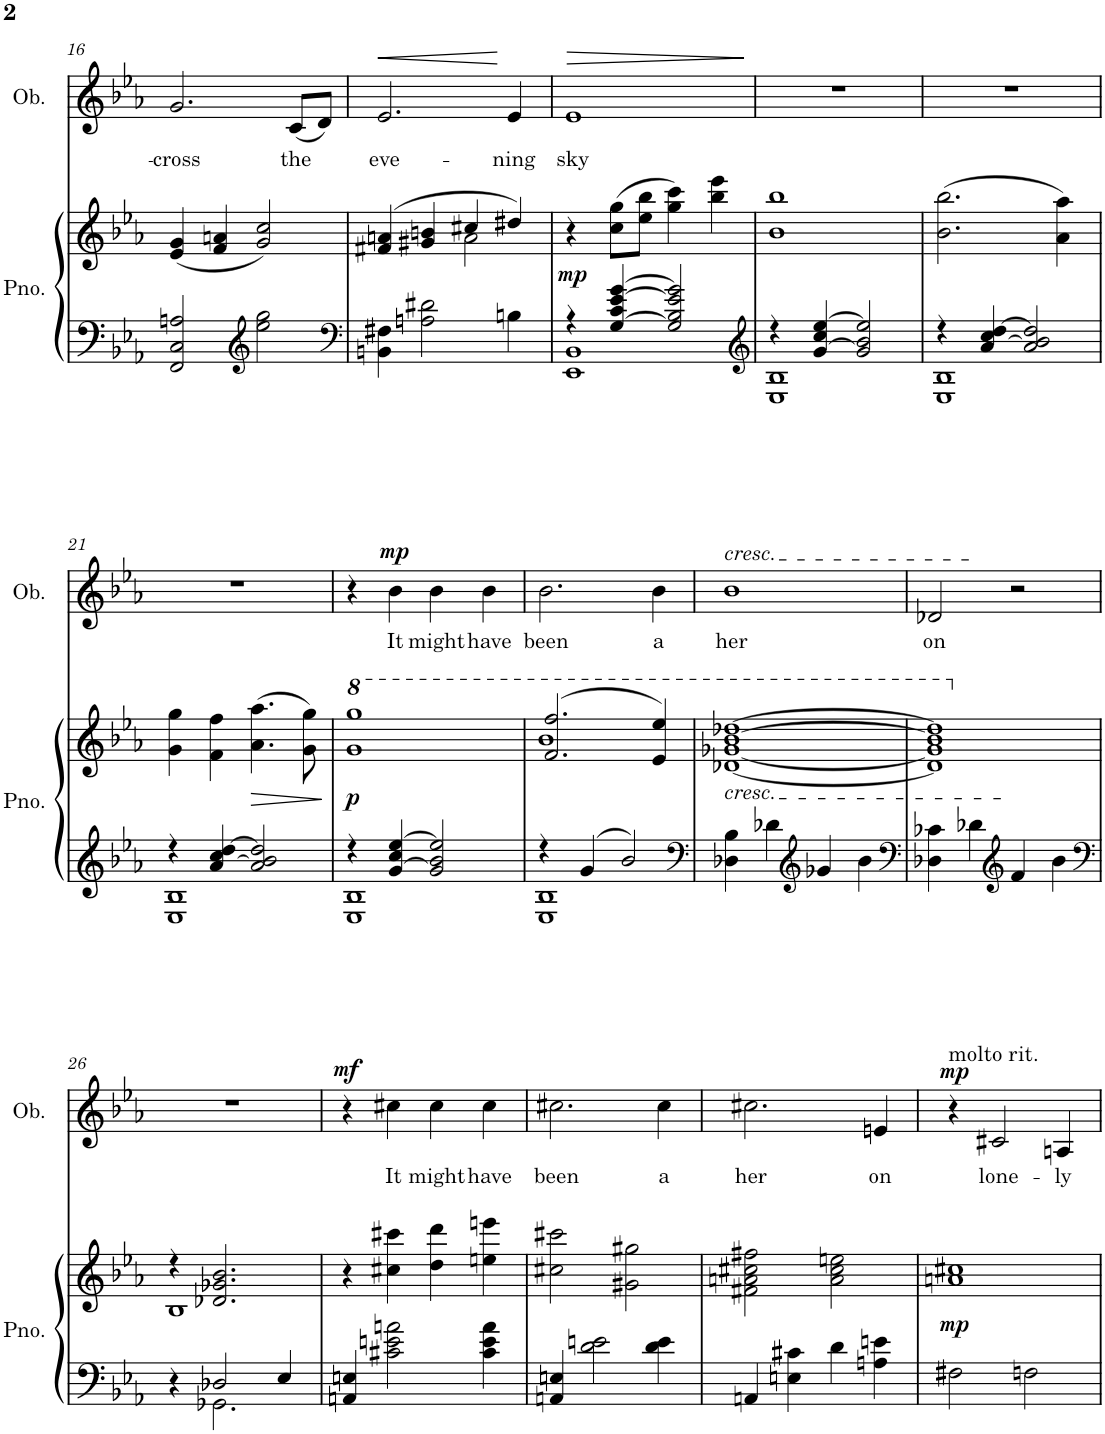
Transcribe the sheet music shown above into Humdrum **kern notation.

**kern	**kern	**dynam	**kern	**text	**dynam
*part2	*part2	*part2	*part1	*part1	*part1
*staff3	*staff2	*staff2/3	*staff1	*staff1	*staff1
*I"Piano	*	*	*I"Oboe	*	*
*I'Pno.	*	*	*I'Ob.	*	*
!!LO:PB:g=z
*clefF4	*clefG2	*	*clefG2	*	*
*k[b-e-a-]	*k[b-e-a-]	*	*k[b-e-a-]	*	*
*M4/4	*M4/4	*	*M4/4	*	*
=16	=16	=16	=16	=16	=16
!	!	!	!	!LO:LY:b	!
2FF/ 2C/ 2An/	(4e-/ 4g/	.	2.g/	-cross	.
.	4f/ 4an/	.	.	.	.
*clefG2	*	*	*	*	*
2ee-\ 2gg\	2g/ 2cc/)	.	.	.	.
!	!	!	!	!LO:LY:b	!
.	.	.	(8c/L	the	.
.	.	.	8d/J)	.	.
=17	=17	=17	=17	=17	=17
*clefF4	*	*	*	*	*
*	*^	*	*	*	*
!	!	!	!	!	!LO:LY:b	!LO:HP:b
4BBn\ 4F#X\	(4f#X/ 4an/	2ryy	.	2.e-/	eve-	<
2An\ 2d#X\	4g#X/ 4bn/	.	.	.	.	.
.	4cc#X/	2a\	.	.	.	.
!	!	!	!	!	!LO:LY:b	!
4Bn\	4dd#X/)	.	.	4e-/	-ning	[
*	*v	*v	*	*	*	*
=18	=18	=18	=18	=18	=18
*^	*	*	*	*	*
!	!	!	!LO:DY:b	!	!LO:LY:b	!LO:HP:b
4r	1EE- 1BB-	4r	mp	1e-	sky	>
[4G/ 4c/ [4e-/ [4g/	.	(8cc\ 8gg\L	.	.	.	.
.	.	8ee-\ 8bb-\J	.	.	.	.
2G/] 2B-/ 2e-/] 2g/]	.	4gg\ 4ccc\)	.	.	.	.
.	.	4bb-\ 4eee-\	.	.	.	.
*v	*v	*	*	*	*	*
.	.	.	.	.	]
=19	=19	=19	=19	=19	=19
*clefG2	*	*	*	*	*
*^	*	*	*	*	*
4r	1E- 1B-	1b- 1bb-	.	1r	.	.
[4g/ 4cc/ [4ee-/	.	.	.	.	.	.
2g/] 2b-/ 2ee-/]	.	.	.	.	.	.
=20	=20	=20	=20	=20	=20	=20
4r	1E- 1B-	(2.b-\ 2.bb-\	.	1r	.	.
[4a-/ 4cc/ [4dd/	.	.	.	.	.	.
2a-/] 2b-/ 2dd/]	.	.	.	.	.	.
.	.	4a-\ 4aa-\)	.	.	.	.
!!LO:LB:g=z
=21	=21	=21	=21	=21	=21	=21
4r	1E- 1B-	4g\ 4gg\	.	1r	.	.
[4a-/ 4cc/ [4dd/	.	4f\ 4ff\	.	.	.	.
2a-/] 2b-/ 2dd/]	.	(4.a-\ 4.aa-\	.	.	.	.
.	.	8g\ 8gg\)	.	.	.	.
=22	=22	=22	=22	=22	=22	=22
*	*	*8va	*	*	*	*
!	!	!	!LO:DY:b	!	!	!
4r	1E- 1B-	1gg 1ggg	p	4r	.	.
!	!	!	!	!	!LO:LY:b	!LO:DY:a
[4g/ 4cc/ [4ee-/	.	.	.	4b-\	It	mp
!	!	!	!	!	!LO:LY:b	!
2g/] 2b-/ 2ee-/]	.	.	.	4b-\	might	.
!	!	!	!	!	!LO:LY:b	!
.	.	.	.	4b-\	have	.
=23	=23	=23	=23	=23	=23	=23
*	*	*^	*	*	*	*
!	!	!	!	!	!	!LO:LY:b	!
4r	1E- 1B-	(2.ff/ 2.fff/	1bb-	.	2.b-\	been	.
4g/	.	.	.	.	.	.	.
2b-/	.	.	.	.	.	.	.
!	!	!	!	!	!	!LO:LY:b	!
.	.	4ee-/ 4eee-/)	.	.	4b-\	a	.
*v	*v	*	*	*	*	*	*
*	*v	*v	*	*	*	*
=24	=24	=24	=24	=24	=24
*clefF4	*	*	*	*	*
!	!	!	!LO:TX:a:i:t=cresc.	!	!
!	!LO:TX:b:i:t=cresc.	!	!	!	!
!	!	!	!	!LO:LY:b	!
4D-X\ 4B-\	[1dd-X [1gg-X [1bb- [1ddd-X	.	1b-	her	.
4d-X\	.	.	.	.	.
*clefG2	*	*	*	*	*
4g-X/	.	.	.	.	.
4b-\	.	.	.	.	.
=25	=25	=25	=25	=25	=25
*clefF4	*	*	*	*	*
!	!	!	!	!LO:LY:b	!
4D-X\ 4c-X\	1dd-] 1gg-] 1bb-] 1ddd-]	.	2d-X/	on	.
4d-X\	.	.	.	.	.
*clefG2	*	*	*	*	*
4f/	.	.	2r	.	.
4b-\	.	.	.	.	.
!!LO:LB:g=z
=26	=26	=26	=26	=26	=26
*clefF4	*	*	*	*	*
*^	*	*	*	*	*
*	*	*X8va	*	*	*	*
*	*	*^	*	*	*	*
4r	4ryy	4r	1B-	.	1r	.	.
2D-X/	2.GG-X\	2.d-X/ 2.g-X/ 2.b-/	.	.	.	.	.
4E-/	.	.	.	.	.	.	.
*v	*v	*	*	*	*	*	*
*	*v	*v	*	*	*	*
=27	=27	=27	=27	=27	=27
!	!	!	!	!	!LO:DY:a
4AAn/ 4En/	4r	.	4r	.	mf
!	!	!	!	!LO:LY:b	!
2c#X\ 2en\ 2an\	4cc#X\ 4ccc#X\	.	4cc#X\	It	.
!	!	!	!	!LO:LY:b	!
.	4dd\ 4ddd\	.	4cc#\	might	.
!	!	!	!	!LO:LY:b	!
4c#\ 4e\ 4a\	4een\ 4eeen\	.	4cc#\	have	.
=28	=28	=28	=28	=28	=28
!	!	!	!	!LO:LY:b	!
4AAn/ 4En/	2cc#X\ 2ccc#X\	.	2.cc#X\	been	.
2d\ 2en\	.	.	.	.	.
.	2g#X\ 2gg#X\	.	.	.	.
!	!	!	!	!LO:LY:b	!
4d\ 4e\	.	.	4cc#\	a	.
=29	=29	=29	=29	=29	=29
!	!	!	!	!LO:LY:b	!
4AAn/	2f#X\ 2an\ 2cc#X\ 2ff#X\	.	2.cc#X\	her	.
4En\ 4c#X\	.	.	.	.	.
4d\	2a\ 2cc#\ 2een\	.	.	.	.
!	!	!	!	!LO:LY:b	!
4An\ 4en\	.	.	4en/	on	.
=30	=30	=30	=30	=30	=30
!	!	!	!LO:TX:a:t=molto rit.	!	!
!	!	!LO:DY:b	!	!	!LO:DY:a
2F#X\	1an 1cc#X	mp	4r	.	mp
!	!	!	!	!LO:LY:b	!
.	.	.	2c#X/	lone-	.
2Fn\	.	.	.	.	.
!	!	!	!	!LO:LY:b	!
.	.	.	4An/	-ly	.
=	=	=	=	=	=
*-	*-	*-	*-	*-	*-
